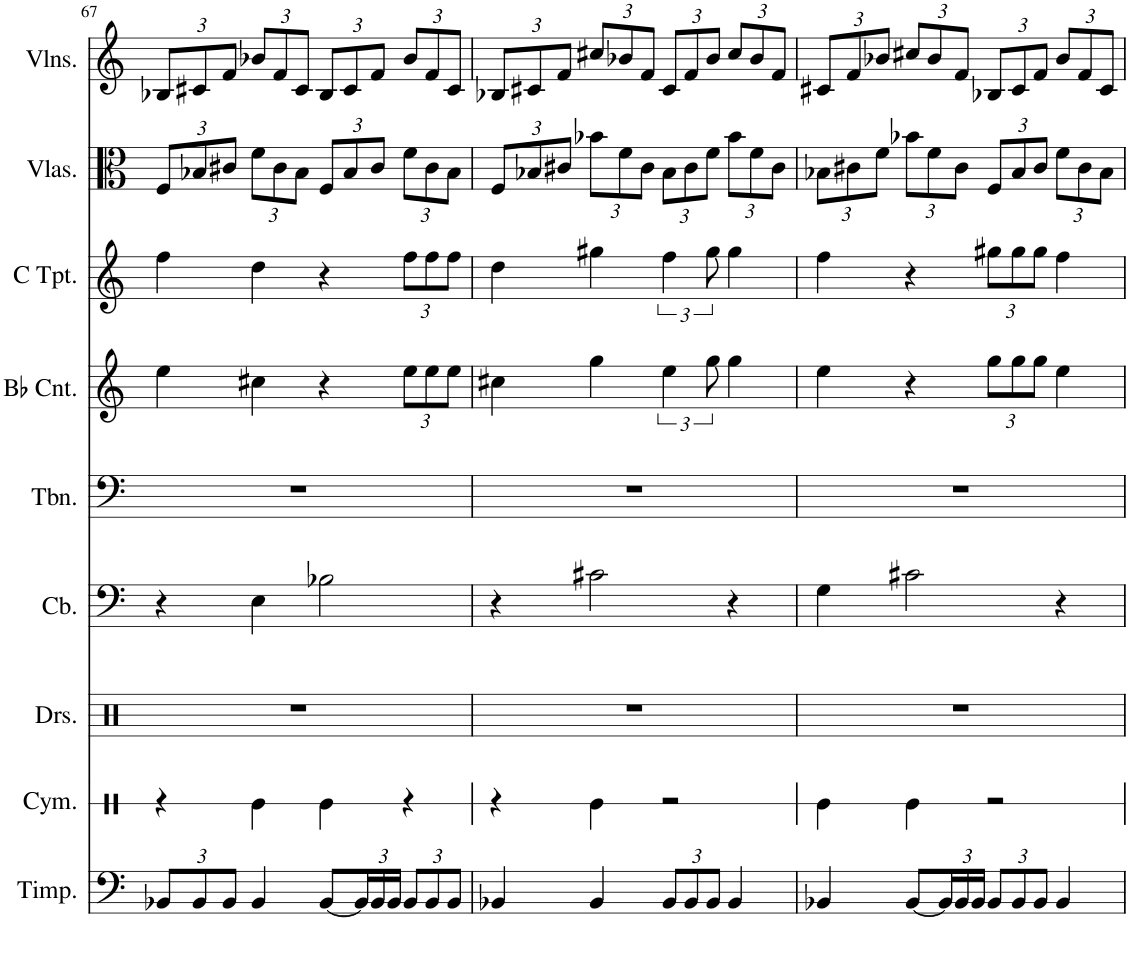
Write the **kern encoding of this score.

**kern	**kern	**kern	**kern	**kern	**kern	**kern	**kern	**kern
*part9	*part8	*part7	*part6	*part5	*part4	*part3	*part2	*part1
*staff9	*staff8	*staff7	*staff6	*staff5	*staff4	*staff3	*staff2	*staff1
*I"Timpani, Timpani	*I"Cymbal, Orchestral Cymbal	*I"Drumset, Snare Drum	*I"Contrabass, Bass	*I"Trombone, Trombone	*I"Bb Cornet, Trumpet	*I"C Trumpet, Trumpet	*I"Violas, Shrt.String Ensemble	*I"Violins, Shrt.String Ensemble
*I'Timp.	*I'Cym.	*I'Drs.	*I'Cb.	*I'Tbn.	*I'Bb Cnt.	*I'C Tpt.	*I'Vlas.	*I'Vlns.
!!LO:PB:g=z
*clefF4	*clefX	*clefX	*clefF4	*clefF4	*clefG2	*clefG2	*clefC3	*clefG2
*	*	*	*Trd7c12	*	*Trd1c2	*	*	*
*k[]	*k[]	*k[]	*k[]	*k[]	*k[]	*k[]	*k[]	*k[]
*M4/4	*M4/4	*M4/4	*M4/4	*M4/4	*M4/4	*M4/4	*M4/4	*M4/4
*Xbrackettup	*	*	*	*	*	*	*Xbrackettup	*Xbrackettup
=67	=67	=67	=67	=67	=67	=67	=67	=67
12BB-X/L	4r	1r	4r	1r	4ee\	4ff\	12F/L	12B-X/L
12BB-/	.	.	.	.	.	.	12B-X/	12c#X/
12BB-/J	.	.	.	.	.	.	12c#X/J	12f/J
4BB-/	4Re\	.	4E\	.	4cc#X\	4dd\	12f\L	12b-X/L
.	.	.	.	.	.	.	12c#\	12f/
.	.	.	.	.	.	.	12B-\J	12c#/J
[8BB-/L	4Re\	.	2B-X\	.	4r	4r	12F/L	12B-/L
.	.	.	.	.	.	.	12B-/	12c#/
24BB-/L]	.	.	.	.	.	.	.	.
24BB-/	.	.	.	.	.	.	12c#/J	12f/J
24BB-/JJ	.	.	.	.	.	.	.	.
*	*	*	*	*	*Xbrackettup	*Xbrackettup	*	*
12BB-/L	4r	.	.	.	12ee\L	12ff\L	12f\L	12b-/L
12BB-/	.	.	.	.	12ee\	12ff\	12c#\	12f/
12BB-/J	.	.	.	.	12ee\J	12ff\J	12B-\J	12c#/J
=68	=68	=68	=68	=68	=68	=68	=68	=68
4BB-X/	4r	1r	4r	1r	4cc#X\	4dd\	12F/L	12B-X/L
.	.	.	.	.	.	.	12B-X/	12c#X/
.	.	.	.	.	.	.	12c#X/J	12f/J
4BB-/	4Re\	.	2c#X\	.	4gg\	4gg#X\	12b-X\L	12cc#X/L
.	.	.	.	.	.	.	12f\	12b-X/
.	.	.	.	.	.	.	12c#\J	12f/J
*	*	*	*	*	*brackettup	*brackettup	*	*
12BB-/L	2r	.	.	.	6ee\	6ff\	12B-\L	12c#/L
12BB-/	.	.	.	.	.	.	12c#\	12f/
12BB-/J	.	.	.	.	12gg\	12gg#\	12f\J	12b-/J
4BB-/	.	.	4r	.	4gg\	4gg#\	12b-\L	12cc#/L
.	.	.	.	.	.	.	12f\	12b-/
.	.	.	.	.	.	.	12c#\J	12f/J
=69	=69	=69	=69	=69	=69	=69	=69	=69
4BB-X/	4Re\	1r	4G\	1r	4ee\	4ff\	12B-X\L	12c#X/L
.	.	.	.	.	.	.	12c#X\	12f/
.	.	.	.	.	.	.	12f\J	12b-X/J
[8BB-/L	4Re\	.	2c#X\	.	4r	4r	12b-X\L	12cc#X/L
.	.	.	.	.	.	.	12f\	12b-/
24BB-/L]	.	.	.	.	.	.	.	.
24BB-/	.	.	.	.	.	.	12c#\J	12f/J
24BB-/JJ	.	.	.	.	.	.	.	.
*	*	*	*	*	*Xbrackettup	*Xbrackettup	*	*
12BB-/L	2r	.	.	.	12gg\L	12gg#X\L	12F/L	12B-X/L
12BB-/	.	.	.	.	12gg\	12gg#\	12B-/	12c#/
12BB-/J	.	.	.	.	12gg\J	12gg#\J	12c#/J	12f/J
4BB-/	.	.	4r	.	4ee\	4ff\	12f\L	12b-/L
.	.	.	.	.	.	.	12c#\	12f/
.	.	.	.	.	.	.	12B-\J	12c#/J
=	=	=	=	=	=	=	=	=
*-	*-	*-	*-	*-	*-	*-	*-	*-
